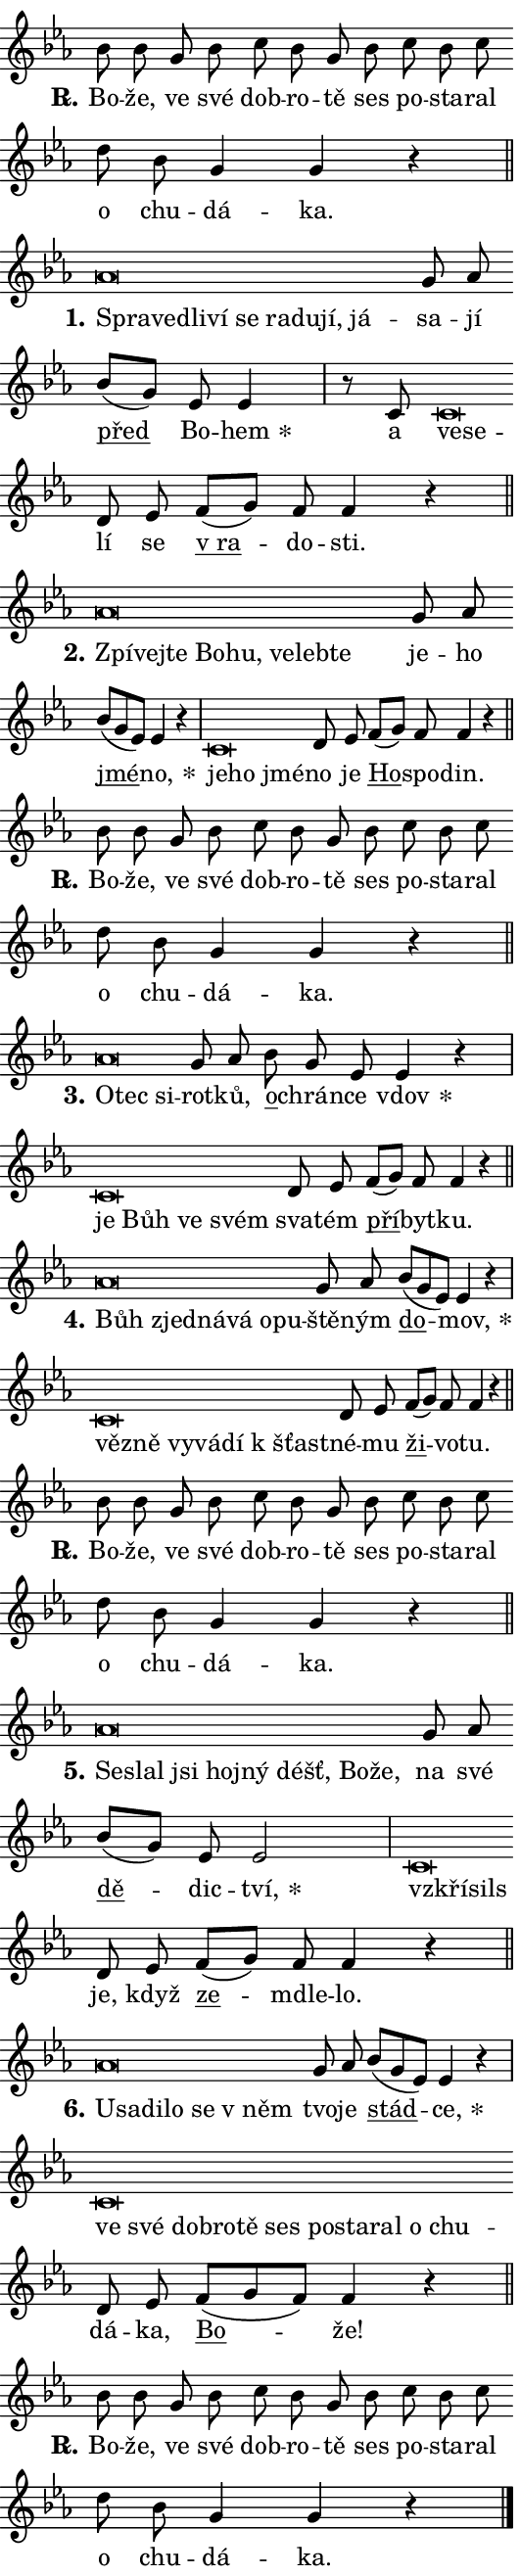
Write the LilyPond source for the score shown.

\version "2.24.0"
\header { tagline = "" }
\paper {
  indent = 0\cm
  top-margin = 0\cm
  right-margin = 0.13\cm % to fit lyric hyphens
  bottom-margin = 0\cm
  left-margin = 0\cm
  paper-width = 9\cm
  page-breaking = #ly:one-page-breaking
  system-system-spacing.basic-distance = #11
  score-system-spacing.basic-distance = #11
  ragged-last = ##f
}


%% Author: Thomas Morley
%% https://lists.gnu.org/archive/html/lilypond-user/2020-05/msg00002.html
#(define (line-position grob)
"Returns position of @var[grob} in current system:
   @code{'start}, if at first time-step
   @code{'end}, if at last time-step
   @code{'middle} otherwise
"
  (let* ((col (ly:item-get-column grob))
         (ln (ly:grob-object col 'left-neighbor))
         (rn (ly:grob-object col 'right-neighbor))
         (col-to-check-left (if (ly:grob? ln) ln col))
         (col-to-check-right (if (ly:grob? rn) rn col))
         (break-dir-left
           (and
             (ly:grob-property col-to-check-left 'non-musical #f)
             (ly:item-break-dir col-to-check-left)))
         (break-dir-right
           (and
             (ly:grob-property col-to-check-right 'non-musical #f)
             (ly:item-break-dir col-to-check-right))))
        (cond ((eqv? 1 break-dir-left) 'start)
              ((eqv? -1 break-dir-right) 'end)
              (else 'middle))))

#(define (tranparent-at-line-position vctor)
  (lambda (grob)
  "Relying on @code{line-position} select the relevant enry from @var{vctor}.
Used to determine transparency,"
    (case (line-position grob)
      ((end) (not (vector-ref vctor 0)))
      ((middle) (not (vector-ref vctor 1)))
      ((start) (not (vector-ref vctor 2))))))

noteHeadBreakVisibility =
#(define-music-function (break-visibility)(vector?)
"Makes @code{NoteHead}s transparent relying on @var{break-visibility}"
#{
  \override NoteHead.transparent =
    #(tranparent-at-line-position break-visibility)
#})

#(define delete-ledgers-for-transparent-note-heads
  (lambda (grob)
    "Reads whether a @code{NoteHead} is transparent.
If so this @code{NoteHead} is removed from @code{'note-heads} from
@var{grob}, which is supposed to be @code{LedgerLineSpanner}.
As a result ledgers are not printed for this @code{NoteHead}"
    (let* ((nhds-array (ly:grob-object grob 'note-heads))
           (nhds-list
             (if (ly:grob-array? nhds-array)
                 (ly:grob-array->list nhds-array)
                 '()))
           ;; Relies on the transparent-property being done before
           ;; Staff.LedgerLineSpanner.after-line-breaking is executed.
           ;; This is fragile ...
           (to-keep
             (remove
               (lambda (nhd)
                 (ly:grob-property nhd 'transparent #f))
               nhds-list)))
      ;; TODO find a better method to iterate over grob-arrays, similiar
      ;; to filter/remove etc for lists
      ;; For now rebuilt from scratch
      (set! (ly:grob-object grob 'note-heads)  '())
      (for-each
        (lambda (nhd)
          (ly:pointer-group-interface::add-grob grob 'note-heads nhd))
        to-keep))))

squashNotes = {
  \override NoteHead.X-extent = #'(-0.2 . 0.2)
  \override NoteHead.Y-extent = #'(-0.75 . 0)
  \override NoteHead.stencil =
    #(lambda (grob)
       (let ((pos (ly:grob-property grob 'staff-position)))
         (begin
           (if (< pos -7) (display "ERROR: Lower brevis then expected\n") (display ""))
           (if (<= pos -6) ly:text-interface::print ly:note-head::print))))
}
unSquashNotes = {
  \revert NoteHead.X-extent
  \revert NoteHead.Y-extent
  \revert NoteHead.stencil
}

hideNotes = \noteHeadBreakVisibility #begin-of-line-visible
unHideNotes = \noteHeadBreakVisibility #all-visible

% work-around for resetting accidentals
% https://lilypond.org/doc/v2.23/Documentation/notation/displaying-rhythms#unmetered-music
cadenzaMeasure = {
  \cadenzaOff
  \partial 1024 s1024
  \cadenzaOn
}

#(define-markup-command (accent layout props text) (markup?)
  "Underline accented syllable"
  (interpret-markup layout props
    #{\markup \override #'(offset . 4.3) \underline { #text }#}))

responsum = \markup \concat {
  "R" \hspace #-1.05 \path #0.1 #'((moveto 0 0.07) (lineto 0.9 0.8)) \hspace #0.05 "."
}

spaceSize = #0.6828661417322834 % exact space size for TeX Gyre Schola

\layout {
  \context {
    \Staff
    \remove "Time_signature_engraver"
    \override LedgerLineSpanner.after-line-breaking = #delete-ledgers-for-transparent-note-heads
  }
  \context {
    \Lyrics {
      \override LyricSpace.minimum-distance = \spaceSize
      \override LyricText.font-name = #"TeX Gyre Schola"
      \override LyricText.font-size = 1
      \override StanzaNumber.font-name = #"TeX Gyre Schola Bold"
      \override StanzaNumber.font-size = 1
    }
  }
  \context {
    \Score 
    \override NoteHead.text =
      #(lambda (grob) 
        (let ((pos (ly:grob-property grob 'staff-position)))
          #{\markup {
            \combine
              \halign #-0.55 \raise #(if (= pos -6) 0 0.5) \override #'(thickness . 2) \draw-line #'(3.2 . 0)
              \musicglyph "noteheads.sM1"
          }#}))
  }
}

% magnetic-lyrics.ily
%
%   written by
%     Jean Abou Samra <jean@abou-samra.fr>
%     Werner Lemberg <wl@gnu.org>
%
%   adapted by
%     Jiri Hon <jiri.hon@gmail.com>
%
% Version 2022-Apr-15

% https://www.mail-archive.com/lilypond-user@gnu.org/msg149350.html

#(define (Left_hyphen_pointer_engraver context)
   "Collect syllable-hyphen-syllable occurrences in lyrics and store
them in properties.  This engraver only looks to the left.  For
example, if the lyrics input is @code{foo -- bar}, it does the
following.

@itemize @bullet
@item
Set the @code{text} property of the @code{LyricHyphen} grob between
@q{foo} and @q{bar} to @code{foo}.

@item
Set the @code{left-hyphen} property of the @code{LyricText} grob with
text @q{foo} to the @code{LyricHyphen} grob between @q{foo} and
@q{bar}.
@end itemize

Use this auxiliary engraver in combination with the
@code{lyric-@/text::@/apply-@/magnetic-@/offset!} hook."
   (let ((hyphen #f)
         (text #f))
     (make-engraver
      (acknowledgers
       ((lyric-syllable-interface engraver grob source-engraver)
        (set! text grob)))
      (end-acknowledgers
       ((lyric-hyphen-interface engraver grob source-engraver)
        ;(when (not (grob::has-interface grob 'lyric-space-interface))
          (set! hyphen grob)));)
      ((stop-translation-timestep engraver)
       (when (and text hyphen)
         (ly:grob-set-object! text 'left-hyphen hyphen))
       (set! text #f)
       (set! hyphen #f)))))

#(define (lyric-text::apply-magnetic-offset! grob)
   "If the space between two syllables is less than the value in
property @code{LyricText@/.details@/.squash-threshold}, move the right
syllable to the left so that it gets concatenated with the left
syllable.

Use this function as a hook for
@code{LyricText@/.after-@/line-@/breaking} if the
@code{Left_@/hyphen_@/pointer_@/engraver} is active."
   (let ((hyphen (ly:grob-object grob 'left-hyphen #f)))
     (when hyphen
       (let ((left-text (ly:spanner-bound hyphen LEFT)))
         (when (grob::has-interface left-text 'lyric-syllable-interface)
           (let* ((common (ly:grob-common-refpoint grob left-text X))
                  (this-x-ext (ly:grob-extent grob common X))
                  (left-x-ext
                   (begin
                     ;; Trigger magnetism for left-text.
                     (ly:grob-property left-text 'after-line-breaking)
                     (ly:grob-extent left-text common X)))
                  ;; `delta` is the gap width between two syllables.
                  (delta (- (interval-start this-x-ext)
                            (interval-end left-x-ext)))
                  (details (ly:grob-property grob 'details))
                  (threshold (assoc-get 'squash-threshold details 0.2)))
             (when (< delta threshold)
               (let* (;; We have to manipulate the input text so that
                      ;; ligatures crossing syllable boundaries are not
                      ;; disabled.  For languages based on the Latin
                      ;; script this is essentially a beautification.
                      ;; However, for non-Western scripts it can be a
                      ;; necessity.
                      (lt (ly:grob-property left-text 'text))
                      (rt (ly:grob-property grob 'text))
                      (is-space (grob::has-interface hyphen 'lyric-space-interface))
                      (space (if is-space " " ""))
                      (extra-delta (if is-space spaceSize 0))
                      ;; Append new syllable.
                      (ltrt-space (if (and (string? lt) (string? rt))
                                (string-append lt space rt)
                                (make-concat-markup (list lt space rt))))
                      ;; Right-align `ltrt` to the right side.
                      (ltrt-space-markup (grob-interpret-markup
                               grob
                               (make-translate-markup
                                (cons (interval-length this-x-ext) 0)
                                (make-right-align-markup ltrt-space)))))
                 (begin
                   ;; Don't print `left-text`.
                   (ly:grob-set-property! left-text 'stencil #f)
                   ;; Set text and stencil (which holds all collected
                   ;; syllables so far) and shift it to the left.
                   (ly:grob-set-property! grob 'text ltrt-space)
                   (ly:grob-set-property! grob 'stencil ltrt-space-markup)
                   (ly:grob-translate-axis! grob (- (- delta extra-delta)) X))))))))))


#(define (lyric-hyphen::displace-bounds-first grob)
   ;; Make very sure this callback isn't triggered too early.
   (let ((left (ly:spanner-bound grob LEFT))
         (right (ly:spanner-bound grob RIGHT)))
     (ly:grob-property left 'after-line-breaking)
     (ly:grob-property right 'after-line-breaking)
     (ly:lyric-hyphen::print grob)))

squashThreshold = #0.4

\layout {
  \context {
    \Lyrics
    \consists #Left_hyphen_pointer_engraver
    \override LyricText.after-line-breaking =
      #lyric-text::apply-magnetic-offset!
    \override LyricHyphen.stencil = #lyric-hyphen::displace-bounds-first
    \override LyricText.details.squash-threshold = \squashThreshold
    \override LyricHyphen.minimum-distance = 0
    \override LyricHyphen.minimum-length = \squashThreshold
  }
}

squashText = \override LyricText.details.squash-threshold = 9999
unSquashText = \override LyricText.details.squash-threshold = \squashThreshold

leftText = \override LyricText.self-alignment-X = #LEFT
unLeftText = \revert LyricText.self-alignment-X

starOffset = #(lambda (grob) 
                (let ((x_offset (ly:self-alignment-interface::aligned-on-x-parent grob)))
                  (if (= x_offset 0) 0 (+ x_offset 1.2))))

star = #(define-music-function (syllable)(string?)
"Append star separator at the end of a syllable"
#{
  \once \override LyricText.X-offset = #starOffset
  \lyricmode { \markup {
    #syllable
    \override #'((font-name . "TeX Gyre Schola Bold")) \hspace #0.2 \lower #0.65 \larger "*"
  } }
#})

starAccent = #(define-music-function (syllable)(string?)
"Append star separator at the end of a syllable and make accent"
#{
  \once \override LyricText.X-offset = #starOffset
  \lyricmode { \markup {
    \accent #syllable
    \override #'((font-name . "TeX Gyre Schola Bold")) \hspace #0.2 \lower #0.65 \larger "*"
  } }
#})

breath = #(define-music-function (syllable)(string?)
"Append breathing indicator at the end of a syllable"
#{
  \lyricmode { \markup { #syllable "+" } }
#})

optionalBreath = #(define-music-function (syllable)(string?)
"Append optional breathing indicator at the end of a syllable"
#{
  \lyricmode { \markup { #syllable "(+)" } }
#})


\score {
    <<
        \new Voice = "melody" { \cadenzaOn \key es \major \relative { bes'8 bes g bes c bes g bes \bar "" c bes c \bar "" d bes g4 g r \cadenzaMeasure \bar "||" \break } }
        \new Lyrics \lyricsto "melody" { \lyricmode { \set stanza = \responsum
Bo -- že, ve své dob -- ro -- tě ses po -- sta -- ral o chu -- dá -- ka. } }
    >>
    \layout {}
}

\score {
    <<
        \new Voice = "melody" { \cadenzaOn \key es \major \relative { \squashNotes as'\breve*1/16 \hideNotes \breve*1/16 \bar "" \breve*1/16 \bar "" \breve*1/16 \bar "" \breve*1/16 \bar "" \breve*1/16 \bar "" \breve*1/16 \bar "" \breve*1/16 \breve*1/16 \bar "" \unHideNotes \unSquashNotes g8 as \bar "" bes[( g)] es es4 \cadenzaMeasure \bar "|" r8 c8 \squashNotes c\breve*1/16 \hideNotes \breve*1/16 \bar "" \unHideNotes \unSquashNotes d8 es \bar "" f[( g)] f f4 r \cadenzaMeasure \bar "||" \break } }
        \new Lyrics \lyricsto "melody" { \lyricmode { \set stanza = "1."
\leftText Spra -- \squashText ve -- dli -- ví se ra -- du -- jí, já -- \unLeftText \unSquashText sa -- jí \markup \accent před Bo -- \star hem a \leftText ve -- \squashText se -- \unLeftText \unSquashText lí se \markup \accent "v ra" -- do -- sti. } }
    >>
    \layout {}
}

\score {
    <<
        \new Voice = "melody" { \cadenzaOn \key es \major \relative { \squashNotes as'\breve*1/16 \hideNotes \breve*1/16 \bar "" \breve*1/16 \bar "" \breve*1/16 \bar "" \breve*1/16 \bar "" \breve*1/16 \bar "" \breve*1/16 \breve*1/16 \bar "" \unHideNotes \unSquashNotes g8 as \bar "" bes[( g es)] es4 r \cadenzaMeasure \bar "|" \squashNotes c\breve*1/16 \hideNotes \breve*1/16 \breve*1/16 \bar "" \unHideNotes \unSquashNotes d8 es \bar "" f[( g)] f f4 r \cadenzaMeasure \bar "||" \break } }
        \new Lyrics \lyricsto "melody" { \lyricmode { \set stanza = "2."
\leftText Zpí -- \squashText vej -- te Bo -- hu, ve -- leb -- te \unLeftText \unSquashText je -- ho \markup \accent jmé -- \star no, \leftText je -- \squashText ho jmé -- \unLeftText \unSquashText no je \markup \accent Ho -- spo -- din. } }
    >>
    \layout {}
}

\score {
    <<
        \new Voice = "melody" { \cadenzaOn \key es \major \relative { bes'8 bes g bes c bes g bes \bar "" c bes c \bar "" d bes g4 g r \cadenzaMeasure \bar "||" \break } }
        \new Lyrics \lyricsto "melody" { \lyricmode { \set stanza = \responsum
Bo -- že, ve své dob -- ro -- tě ses po -- sta -- ral o chu -- dá -- ka. } }
    >>
    \layout {}
}

\score {
    <<
        \new Voice = "melody" { \cadenzaOn \key es \major \relative { \squashNotes as'\breve*1/16 \hideNotes \breve*1/16 \breve*1/16 \bar "" \unHideNotes \unSquashNotes g8 as \bar "" bes g es es4 r \cadenzaMeasure \bar "|" \squashNotes c\breve*1/16 \hideNotes \breve*1/16 \bar "" \breve*1/16 \breve*1/16 \bar "" \unHideNotes \unSquashNotes d8 es \bar "" f[( g)] f f4 r \cadenzaMeasure \bar "||" \break } }
        \new Lyrics \lyricsto "melody" { \lyricmode { \set stanza = "3."
\leftText O -- \squashText tec si -- \unLeftText \unSquashText rot -- ků, \markup \accent o -- chrán -- ce \star vdov \leftText je \squashText Bůh ve svém \unLeftText \unSquashText sva -- tém \markup \accent pří -- byt -- ku. } }
    >>
    \layout {}
}

\score {
    <<
        \new Voice = "melody" { \cadenzaOn \key es \major \relative { \squashNotes as'\breve*1/16 \hideNotes \breve*1/16 \bar "" \breve*1/16 \bar "" \breve*1/16 \bar "" \breve*1/16 \breve*1/16 \bar "" \unHideNotes \unSquashNotes g8 as \bar "" bes[( g es)] es4 r \cadenzaMeasure \bar "|" \squashNotes c\breve*1/16 \hideNotes \breve*1/16 \bar "" \breve*1/16 \bar "" \breve*1/16 \bar "" \breve*1/16 \breve*1/16 \bar "" \unHideNotes \unSquashNotes d8 es \bar "" f[( g)] f f4 r \cadenzaMeasure \bar "||" \break } }
        \new Lyrics \lyricsto "melody" { \lyricmode { \set stanza = "4."
\leftText Bůh \squashText zjed -- ná -- vá o -- pu -- \unLeftText \unSquashText ště -- ným \markup \accent do -- \star mov, \leftText věz -- \squashText ně vy -- vá -- dí "k šťast" -- \unLeftText \unSquashText né -- mu \markup \accent ži -- vo -- tu. } }
    >>
    \layout {}
}

\score {
    <<
        \new Voice = "melody" { \cadenzaOn \key es \major \relative { bes'8 bes g bes c bes g bes \bar "" c bes c \bar "" d bes g4 g r \cadenzaMeasure \bar "||" \break } }
        \new Lyrics \lyricsto "melody" { \lyricmode { \set stanza = \responsum
Bo -- že, ve své dob -- ro -- tě ses po -- sta -- ral o chu -- dá -- ka. } }
    >>
    \layout {}
}

\score {
    <<
        \new Voice = "melody" { \cadenzaOn \key es \major \relative { \squashNotes as'\breve*1/16 \hideNotes \breve*1/16 \bar "" \breve*1/16 \bar "" \breve*1/16 \bar "" \breve*1/16 \bar "" \breve*1/16 \bar "" \breve*1/16 \breve*1/16 \bar "" \unHideNotes \unSquashNotes g8 as \bar "" bes[( g)] es es2 \cadenzaMeasure \bar "|" \squashNotes c\breve*1/16 \hideNotes \breve*1/16 \bar "" \unHideNotes \unSquashNotes d8 es \bar "" f[( g)] f f4 r \cadenzaMeasure \bar "||" \break } }
        \new Lyrics \lyricsto "melody" { \lyricmode { \set stanza = "5."
\leftText Se -- \squashText slal jsi hoj -- ný déšť, Bo -- že, \unLeftText \unSquashText na své \markup \accent dě -- dic -- \star tví, \leftText vzkří -- \squashText sils \unLeftText \unSquashText je, když \markup \accent ze -- mdle -- lo. } }
    >>
    \layout {}
}

\score {
    <<
        \new Voice = "melody" { \cadenzaOn \key es \major \relative { \squashNotes as'\breve*1/16 \hideNotes \breve*1/16 \bar "" \breve*1/16 \bar "" \breve*1/16 \bar "" \breve*1/16 \breve*1/16 \bar "" \unHideNotes \unSquashNotes g8 as \bar "" bes[( g es)] es4 r \cadenzaMeasure \bar "|" \squashNotes c\breve*1/16 \hideNotes \breve*1/16 \bar "" \breve*1/16 \bar "" \breve*1/16 \bar "" \breve*1/16 \bar "" \breve*1/16 \bar "" \breve*1/16 \bar "" \breve*1/16 \bar "" \breve*1/16 \bar "" \breve*1/16 \breve*1/16 \bar "" \unHideNotes \unSquashNotes d8 es \bar "" f[( g f)] f4 r \cadenzaMeasure \bar "||" \break } }
        \new Lyrics \lyricsto "melody" { \lyricmode { \set stanza = "6."
\leftText U -- \squashText sa -- di -- lo se "v něm" \unLeftText \unSquashText tvo -- je \markup \accent stád -- \star ce, \leftText ve \squashText své dob -- ro -- tě ses po -- sta -- ral o chu -- \unLeftText \unSquashText dá -- ka, \markup \accent Bo -- že! } }
    >>
    \layout {}
}

\score {
    <<
        \new Voice = "melody" { \cadenzaOn \key es \major \relative { bes'8 bes g bes c bes g bes \bar "" c bes c \bar "" d bes g4 g r \cadenzaMeasure \bar "||" \break } \bar "|." }
        \new Lyrics \lyricsto "melody" { \lyricmode { \set stanza = \responsum
Bo -- že, ve své dob -- ro -- tě ses po -- sta -- ral o chu -- dá -- ka. } }
    >>
    \layout {}
}
